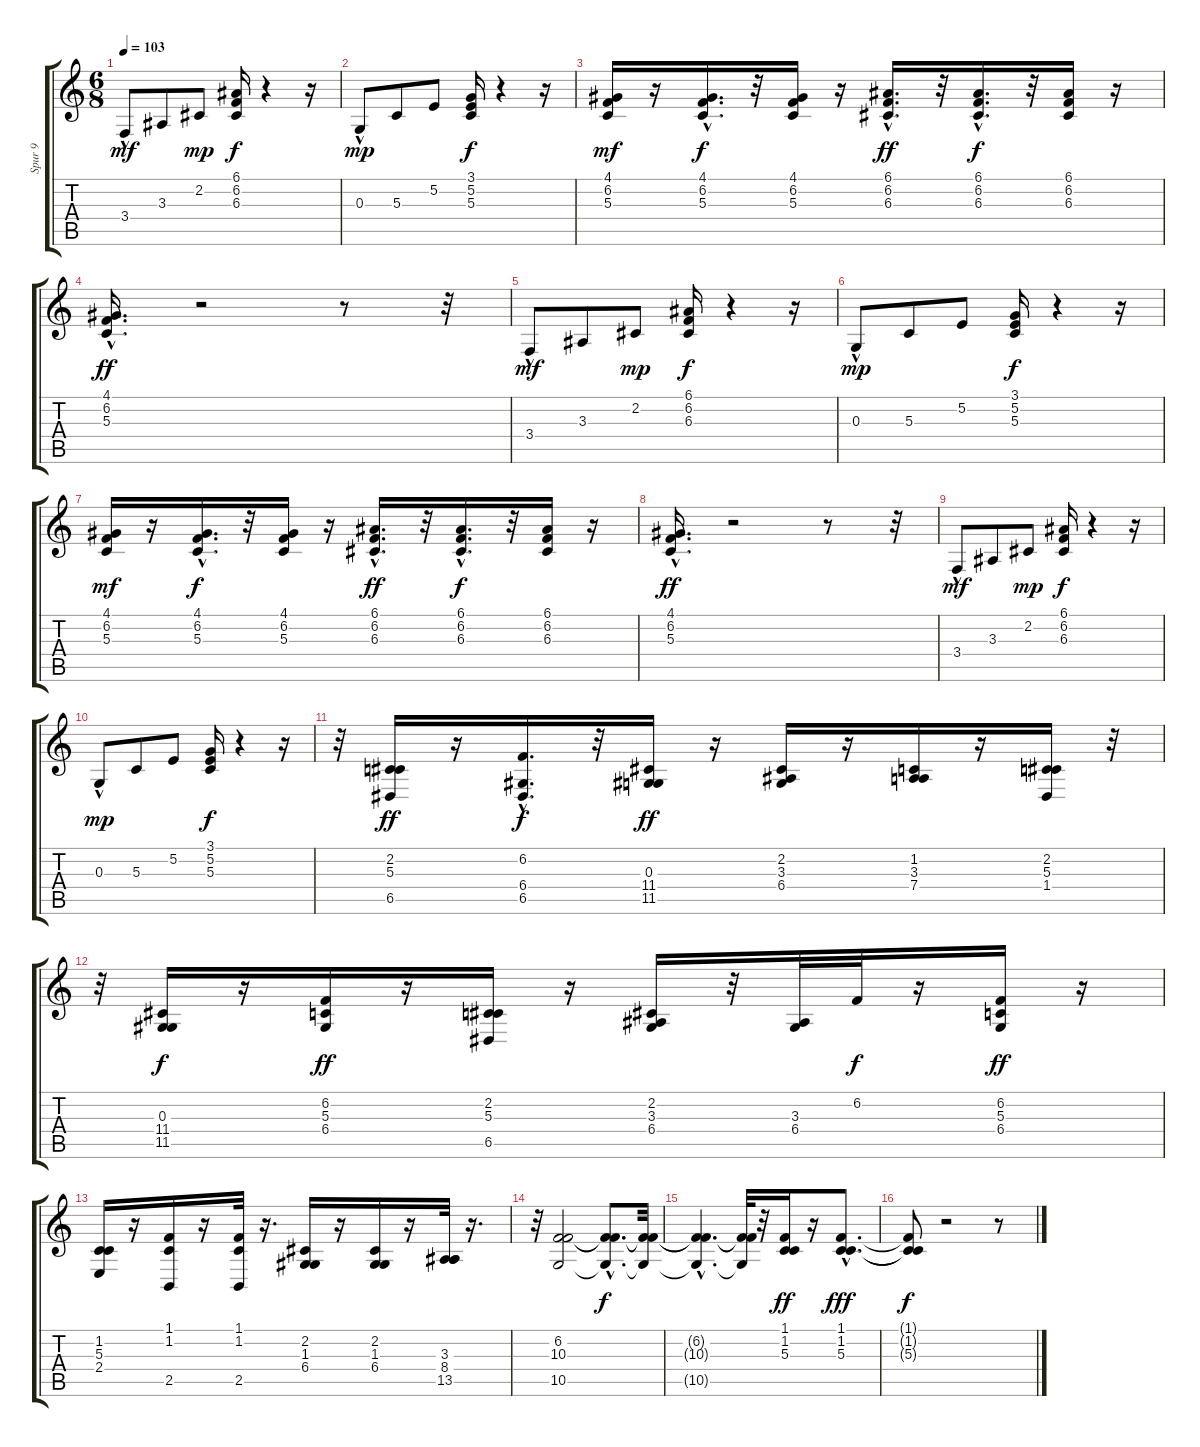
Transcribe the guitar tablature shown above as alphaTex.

\track ("Spur 9" "Spur 9") {instrument acousticgrandpiano}
\staff {score tabs}
\tuning (E4 B3 G3 D3 A2 E2) {hide}
\ts (6 8)
\tempo 103
\clef g2
\ks c
3.4{hac}.8{dy mf} 3.3.8 2.2.8{dy mp} (6.1 6.2 6.3).16{dy f} r.4 r.16 |
0.3{hac}.8{dy mp} 5.3.8 5.2.8 (3.1 5.2 5.3).16{dy f} r.4 r.16 |
(4.1 6.2 5.3).16{dy mf} r.16 (4.1 6.2{hac} 5.3).16{d dy f} r.32 (4.1 6.2 5.3).16 r.16 (6.1{hac} 6.2{hac} 6.3{hac}).16{d dy ff} r.32 (6.1 6.2{hac} 6.3).16{d dy f} r.32 (6.1 6.2 6.3).16 r.16 |
(4.1{hac} 6.2{hac} 5.3{hac}).16{d dy ff} r.2 r.8 r.32 |
3.4{hac}.8{dy mf} 3.3.8 2.2.8{dy mp} (6.1 6.2 6.3).16{dy f} r.4 r.16 |
0.3{hac}.8{dy mp} 5.3.8 5.2.8 (3.1 5.2 5.3).16{dy f} r.4 r.16 |
(4.1 6.2 5.3).16{dy mf} r.16 (4.1 6.2{hac} 5.3).16{d dy f} r.32 (4.1 6.2 5.3).16 r.16 (6.1{hac} 6.2{hac} 6.3{hac}).16{d dy ff} r.32 (6.1 6.2{hac} 6.3).16{d dy f} r.32 (6.1 6.2 6.3).16 r.16 |
(4.1{hac} 6.2{hac} 5.3{hac}).16{d dy ff} r.2 r.8 r.32 |
3.4{hac}.8{dy mf} 3.3.8 2.2.8{dy mp} (6.1 6.2 6.3).16{dy f} r.4 r.16 |
0.3{hac}.8{dy mp} 5.3.8 5.2.8 (3.1 5.2 5.3).16{dy f} r.4 r.16 |
r.32 (2.2 5.3 6.5).16{dy ff} r.16 (6.2 6.4 6.5{hac}).16{d dy f} r.32 (0.3 11.4 11.5).16{dy ff} r.16 (2.2 3.3 6.4).16 r.16 (1.2 3.3 7.4).16 r.16 (2.2 5.3 1.4).16 r.32 |
r.32 (0.3 11.4 11.5).16{dy f} r.16 (6.2 5.3 6.4).16{dy ff} r.16 (2.2 5.3 6.5).16 r.16 (2.2 3.3 6.4).16 r.32 (3.3 6.4).32 6.2.32{dy f} r.16 (6.2 5.3 6.4).16{dy ff} r.16 |
(1.2 5.3 2.4).16 r.16 (1.1 1.2 2.5).16 r.16 (1.1 1.2 2.5).32 r.16{d} (2.2 1.3 6.4).16 r.16 (2.2 1.3 6.4).16 r.16 (3.3 8.4 13.5).32 r.16{d} |
r.32 (6.2 10.3 10.5).2 (6.2{hac t} 10.3{hac t} 10.5{hac t}).8{d dy f} (6.2{t} 10.3{t} 10.5{t}).32 |
(6.2{hac t} 10.3{hac t} 10.5{hac t}).4{d} (6.2{t} 10.3{t} 10.5{t}).32 r.32 (1.1 1.2 5.3).16{dy ff} r.16 (1.1{hac} 1.2{hac} 5.3{hac}).8{d dy fff} |
(1.1{t} 1.2{t} 5.3{t}).8{dy f} r.2 r.8
